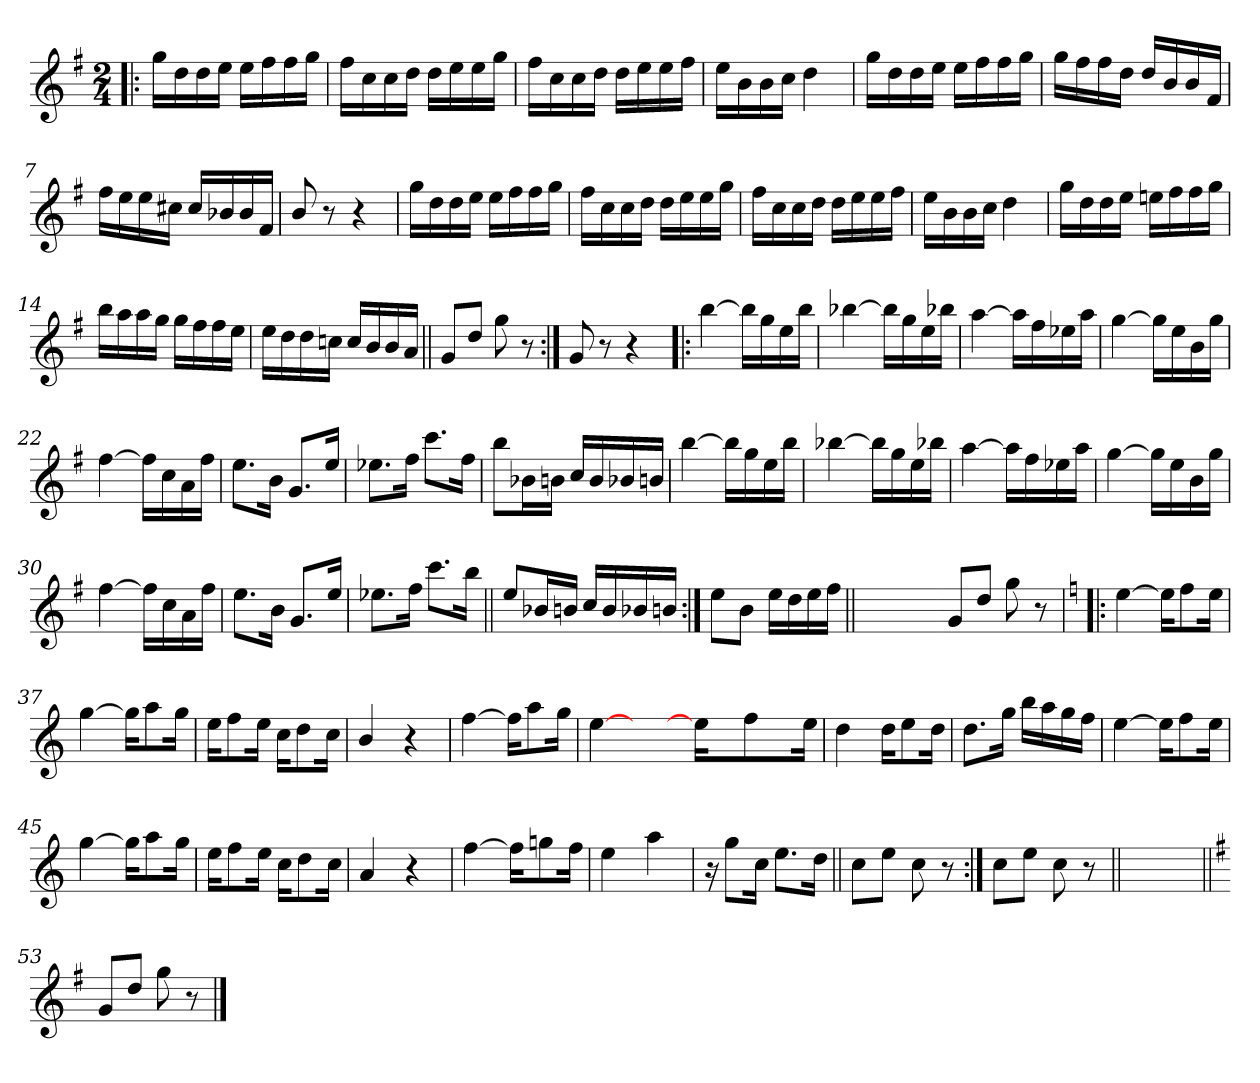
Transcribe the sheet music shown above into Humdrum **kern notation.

**kern
*part1
*staff1
*clefG2
*k[f#]
*G:
*M2/4
=1!|:
16gg\LL
16dd\
16dd\
16ee\JJ
16ee\LL
16ff#\
16ff#\
16gg\JJ
=2
16ff#\LL
16cc\
16cc\
16dd\JJ
16dd\LL
16ee\
16ee\
16gg\JJ
=3
16ff#\LL
16cc\
16cc\
16dd\JJ
16dd\LL
16ee\
16ee\
16ff#\JJ
=4
16ee\LL
16b\
16b\
16cc\JJ
4dd\
!!LO:LB:g=z
=5
16gg\LL
16dd\
16dd\
16ee\JJ
16ee\LL
16ff#\
16ff#\
16gg\JJ
=6
16gg\LL
16ff#\
16ff#\
16dd\JJ
16dd/LL
16b/
16b/
16f#/JJ
=7
16ff#\LL
16ee\
16ee\
16cc#X\JJ
16cc#/LL
16b-X/
16b-/
16f#/JJ
=8
8b/
8r
4r
!!LO:LB:g=z
=9
16gg\LL
16dd\
16dd\
16ee\JJ
16ee\LL
16ff#\
16ff#\
16gg\JJ
=10
16ff#\LL
16cc\
16cc\
16dd\JJ
16dd\LL
16ee\
16ee\
16gg\JJ
=11
16ff#\LL
16cc\
16cc\
16dd\JJ
16dd\LL
16ee\
16ee\
16ff#\JJ
=12
16ee\LL
16b\
16b\
16cc\JJ
4dd\
!!LO:LB:g=z
=13
16gg\LL
16dd\
16dd\
16ee\JJ
16een\LL
16ff#\
16ff#\
16gg\JJ
=14
16bb\LL
16aa\
16aa\
16gg\JJ
16gg\LL
16ff#\
16ff#\
16ee\JJ
=15
16ee\LL
16dd\
16dd\
16ccn\JJ
16cc/LL
16b/
16b/
16a/JJ
=16||
8g/L
8dd/J
8gg\
8r
!!LO:LB:g=z
=17:|!
8g/
8r
4r
=18!|:
[4bb\
16bb\LL]
16gg\
16ee\
16bb\JJ
=19
[4bb-X\
16bb-\LL]
16gg\
16ee\
16bb-X\JJ
=20
[4aa\
16aa\LL]
16ff#\
16ee-X\
16aa\JJ
!!LO:LB:g=z
=21
[4gg\
16gg\LL]
16ee\
16b\
16gg\JJ
=22
[4ff#\
16ff#\LL]
16cc\
16a\
16ff#\JJ
=23
8.ee\L
16b\Jk
8.g/L
16ee/Jk
=24
8.ee-X\L
16ff#\Jk
8.ccc\L
16ff#\Jk
!!LO:LB:g=z
=25
8bb\L
16b-X\L
16bn\JJ
16cc/LL
16b/
16b-X/
16bn/JJ
=26
[4bb\
16bb\LL]
16gg\
16ee\
16bb\JJ
=27
[4bb-X\
16bb-\LL]
16gg\
16ee\
16bb-X\JJ
=28
[4aa\
16aa\LL]
16ff#\
16ee-X\
16aa\JJ
!!LO:LB:g=z
=29
[4gg\
16gg\LL]
16ee\
16b\
16gg\JJ
=30
[4ff#\
16ff#\LL]
16cc\
16a\
16ff#\JJ
=31
8.ee\L
16b\Jk
8.g/L
16ee/Jk
=32
8.ee-X\L
16ff#\Jk
8.ccc\L
16bb\Jk
!!LO:LB:g=z
=33||
8ee/L
16b-X/L
16bn/JJ
16cc/LL
16b/
16b-X/
16bn/JJ
=34:|!
8ee\L
8b\J
16ee\LL
16dd\
16ee\
16ff#\JJ
=34X341||
2ryy
!!LO:PB:g=z
=35-
8g/L
8dd/J
8gg\
8r
=36!|:
*k[]
*C:
[4ee\
16ee\KL]
8ff\
16ee\Jk
=37
[4gg\
16gg\KL]
8aa\
16gg\Jk
=38
16ee\KL
8ff\
16ee\Jk
16cc\KL
8dd\
16cc\Jk
!!LO:LB:g=z
=39
4b/
4r
=40
[>4ff\
16ff\KL]
8aa\
16gg\Jk
=41
[>4ee\
8ryy
8ryy
16ee\KL]
8ryy
8ff\
8ryy
16ee\Jk
=42
4dd\
16dd\KL
8ee\
16dd\Jk
!!LO:LB:g=z
=43
8.dd\L
16gg\Jk
16bb\LL
16aa\
16gg\
16ff\JJ
=44
[4ee\
16ee\KL]
8ff\
16ee\Jk
=45
[4gg\
16gg\KL]
8aa\
16gg\Jk
=46
16ee\KL
8ff\
16ee\Jk
16cc\KL
8dd\
16cc\Jk
!!LO:LB:g=z
=47
4a/
4r
=48
[4ff\
16ff\KL]
8ggn\
16ff\Jk
=49
4ee\
4aa\
=50
16r
8gg\L
16cc\Jk
8.ee\L
16dd\Jk
!!LO:LB:g=z
=51||
8cc\L
8ee\J
8cc\
8r
=52:|!
8cc\L
8ee\J
8cc\
8r
=52X522||
2ryy
=53||
*k[f#]
*G:
8g/L
8dd/J
8gg\
8r
==
*-
